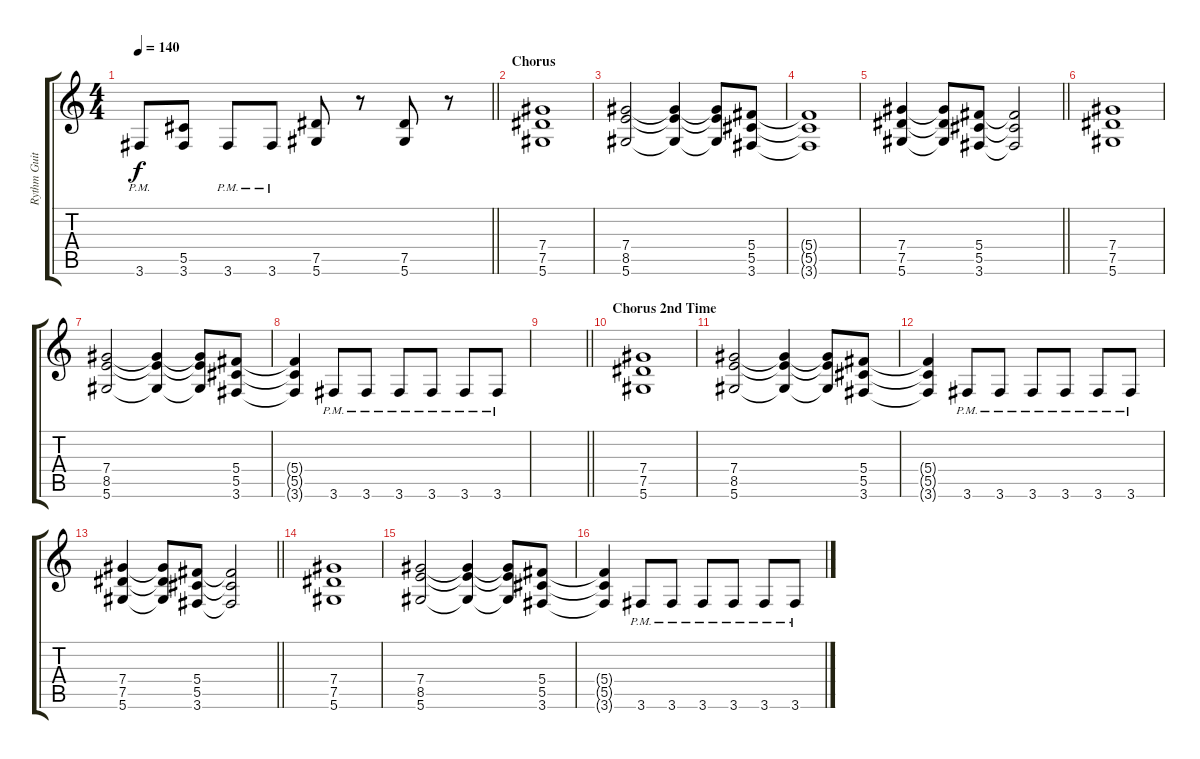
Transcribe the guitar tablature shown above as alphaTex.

\track ("Rythm Guitar" "Rythm Guit") {instrument distortionguitar}
\staff {score tabs}
\tuning (Eb4 Bb3 Gb3 Db3 Ab2 Eb2) {hide}
\ts (4 4)
\tempo 140
\clef g2
\barLineRight lightlight
\ks c
3.6{pm}.8{dy f} (5.5 3.6).8 3.6{pm}.8 3.6{pm}.8 (7.5 5.6).8 r.8 (7.5 5.6).8 r.8 |
\section ("" "Chorus")
(7.4 7.5 5.6).1 |
(7.4 8.5 5.6).2 (7.4{t} 8.5{t} 5.6{t}).4 (7.4{t} 8.5{t} 5.6{t}).8 (5.4 5.5 3.6).8 |
(5.4{t} 5.5{t} 3.6{t}).1 |
\barLineRight lightlight
(7.4 7.5 5.6).4 (7.4{t} 7.5{t} 5.6{t}).8 (5.4 5.5 3.6).8 (5.4{t} 5.5{t} 3.6{t}).2 |
(7.4 7.5 5.6).1 |
(7.4 8.5 5.6).2 (7.4{t} 8.5{t} 5.6{t}).4 (7.4{t} 8.5{t} 5.6{t}).8 (5.4 5.5 3.6).8 |
(5.4{t} 5.5{t} 3.6{t}).4 3.6{pm}.8 3.6{pm}.8 3.6{pm}.8 3.6{pm}.8 3.6{pm}.8 3.6{pm}.8 |
\barLineRight lightlight
|
\section ("" "Chorus 2nd Time")
(7.4 7.5 5.6).1 |
(7.4 8.5 5.6).2 (7.4{t} 8.5{t} 5.6{t}).4 (7.4{t} 8.5{t} 5.6{t}).8 (5.4 5.5 3.6).8 |
(5.4{t} 5.5{t} 3.6{t}).4 3.6{pm}.8 3.6{pm}.8 3.6{pm}.8 3.6{pm}.8 3.6{pm}.8 3.6{pm}.8 |
\barLineRight lightlight
(7.4 7.5 5.6).4 (7.4{t} 7.5{t} 5.6{t}).8 (5.4 5.5 3.6).8 (5.4{t} 5.5{t} 3.6{t}).2 |
(7.4 7.5 5.6).1 |
(7.4 8.5 5.6).2 (7.4{t} 8.5{t} 5.6{t}).4 (7.4{t} 8.5{t} 5.6{t}).8 (5.4 5.5 3.6).8 |
(5.4{t} 5.5{t} 3.6{t}).4 3.6{pm}.8 3.6{pm}.8 3.6{pm}.8 3.6{pm}.8 3.6{pm}.8 3.6{pm}.8
